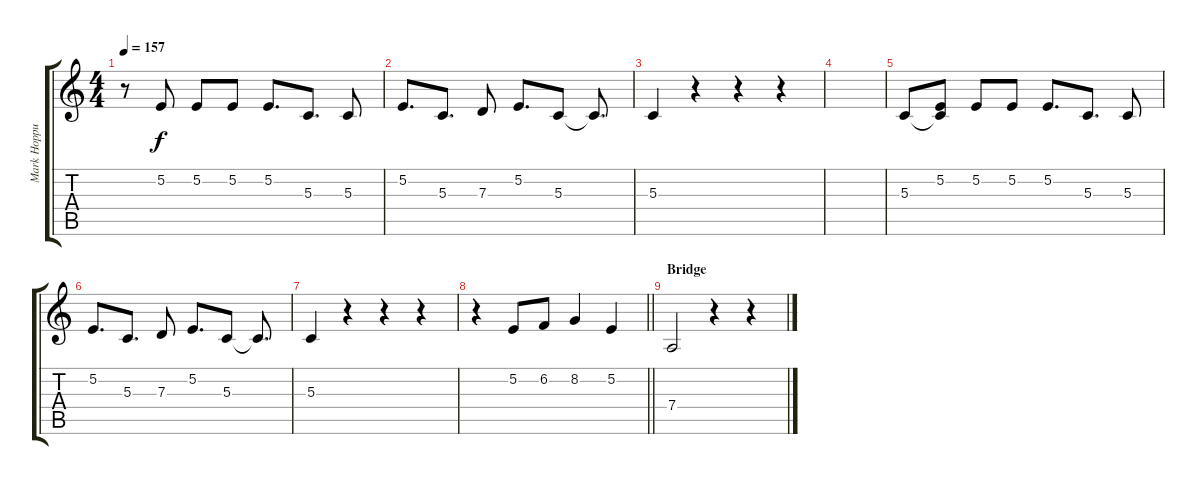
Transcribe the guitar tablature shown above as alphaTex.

\track ("Mark Hoppus - Vocals" "Mark Hoppu") {instrument altosax}
\staff {score tabs}
\tuning (E4 B3 G3 D3 A2 E2) {hide}
\ts (4 4)
\tempo 157
\clef g2
\ks c
r.8{dy f} 5.2.8 5.2.8 5.2.8 5.2.8{d} 5.3.8{d} 5.3.8 |
5.2.8{d} 5.3.8{d} 7.3.8 5.2.8{d} 5.3.8 5.3{t}.8{d} |
5.3.4 r.4 r.4 r.4 |
|
5.3.8 (5.2 5.3{t}).8 5.2.8 5.2.8 5.2.8{d} 5.3.8{d} 5.3.8 |
5.2.8{d} 5.3.8{d} 7.3.8 5.2.8{d} 5.3.8 5.3{t}.8{d} |
5.3.4 r.4 r.4 r.4 |
\barLineRight lightlight
r.4 5.2.8 6.2.8 8.2.4 5.2.4 |
\section ("" "Bridge")
7.4.2 r.4 r.4
